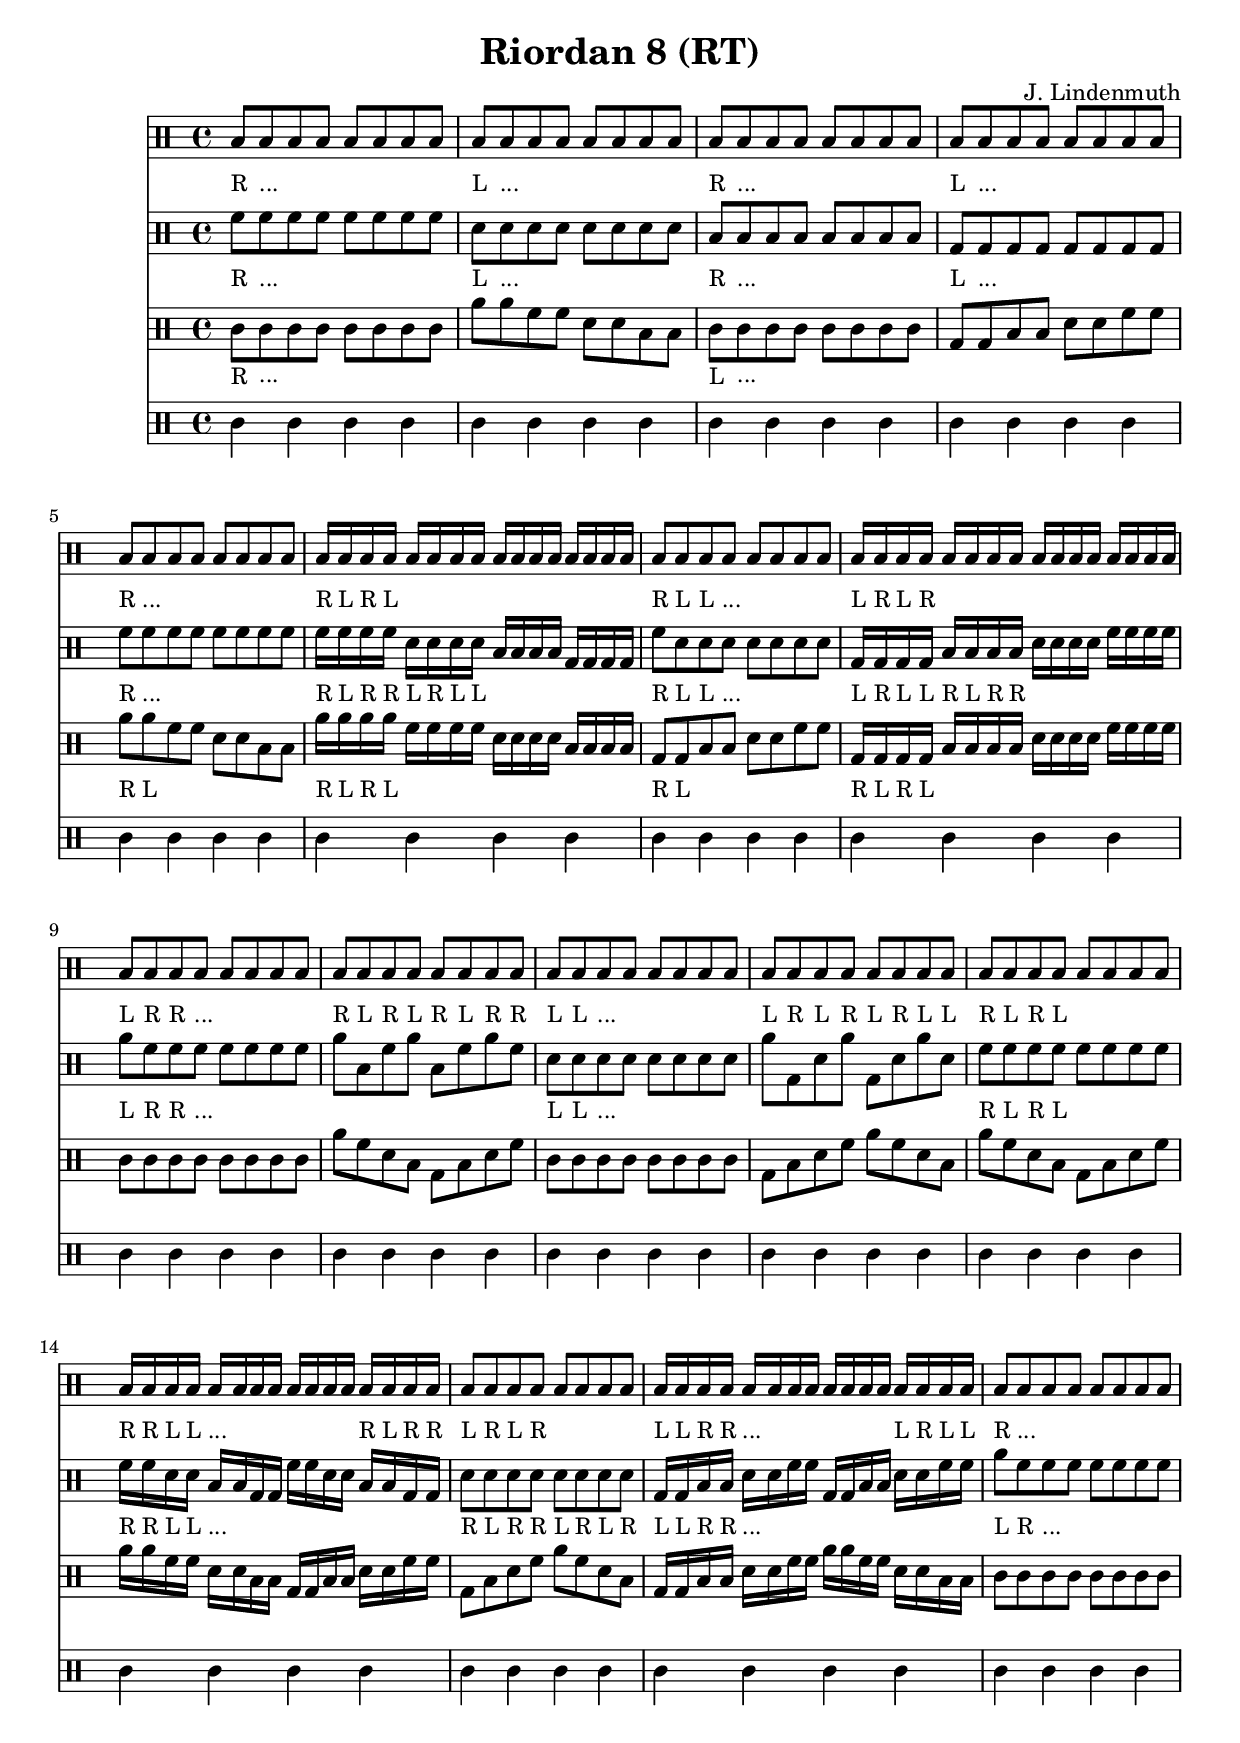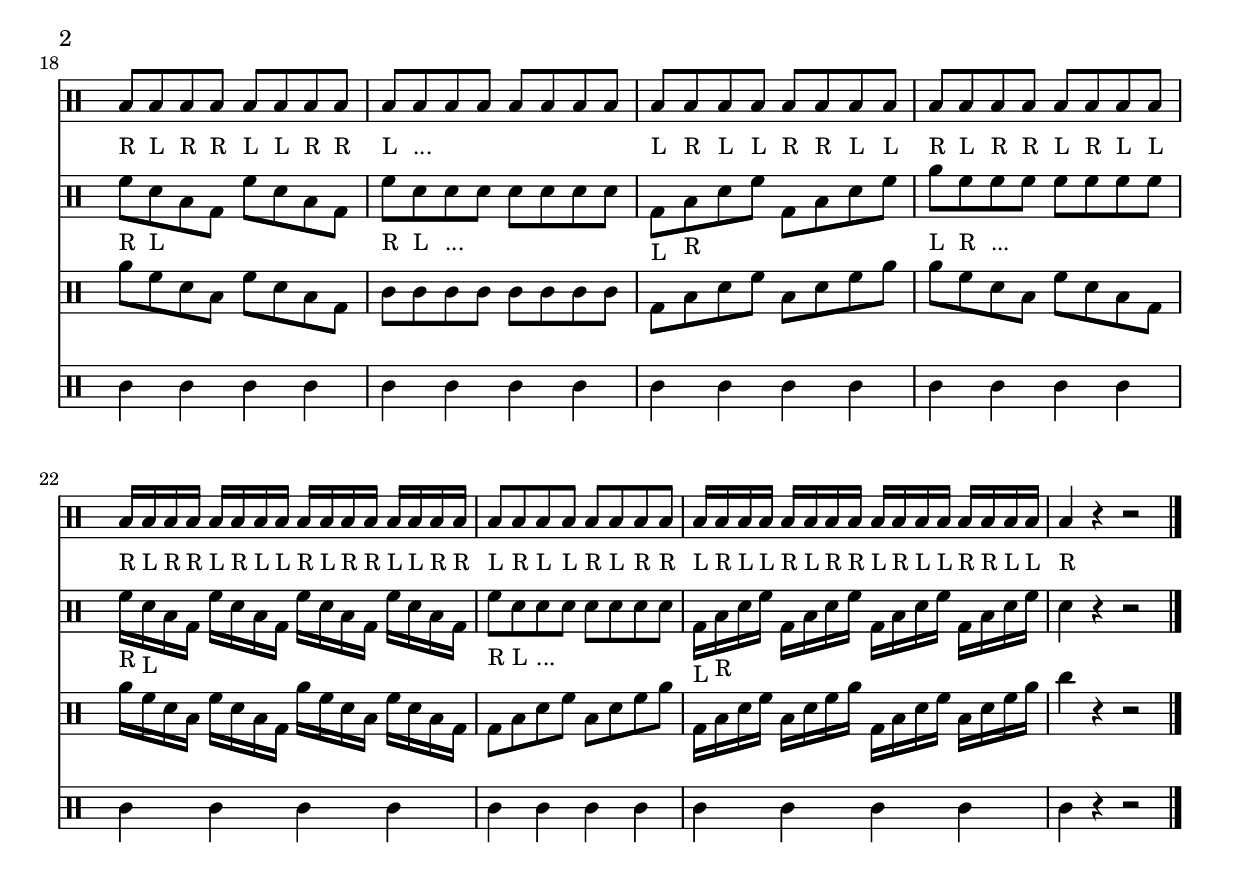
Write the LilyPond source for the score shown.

\header {
  title = "Riordan 8 (RT)"
  composer = "J. Lindenmuth"
}

\score {
  <<
    \new Staff {
      \clef "percussion" \time 4/4
      \textLengthOn
      b8_"R" b_"..." b b b b b b | b_"L" b_"..." b b b b b b | b_"R" b_"..." b b b b b b | b_"L" b_"..." b b b b b b | 
      b_"R" b_"..." b b b b b b | b16_"R" b_"L" b_"R" b_"L" b b b b b b b b b b b b | b8_"R" b_"L" b_"L" b_"..." b b b b | b16_"L" b_"R" b_"L" b_"R" b b b b b b b b b b b b | 
      b8_"L" b_"R" b_"R" b_"..." b b b b | b_"R" b_"L" b_"R" b_"L" b_"R" b_"L" b_"R" b_"R" | b_"L" b_"L" b_"..." b b b b b | b_"L" b_"R" b_"L" b_"R" b_"L" b_"R" b_"L" b_"L" | 
      b8_"R" b_"L" b_"R" b_"L" b b b b | b16_"R" b_"R" b_"L" b_"L" b_"..." b b b b b b b b_"R" b_"L" b_"R" b_"R" | b8_"L" b_"R" b_"L" b_"R" b b b b | b16_"L" b_"L" b_"R" b_"R" b_"..." b b b b b b b b_"L" b_"R" b_"L" b_"L" | 
      b8_"R" b_"..." b b b b b b | b_"R" b_"L" b_"R" b_"R" b_"L" b_"L" b_"R" b_"R" | b_"L" b_"..." b b b b b b | b_"L" b_"R" b_"L" b_"L" b_"R" b_"R" b_"L" b_"L" | 
      b8_"R" b_"L" b_"R" b_"R" b_"L" b_"R" b_"L" b_"L" | b16_"R" b_"L" b_"R" b_"R" b_"L" b_"R" b_"L" b_"L" b_"R" b_"L" b_"R" b_"R" b_"L" b_"L" b_"R" b_"R" | b8_"L" b_"R" b_"L" b_"L" b_"R" b_"L" b_"R" b_"R" | b16_"L" b_"R" b_"L" b_"L" b_"R" b_"L" b_"R" b_"R" b_"L" b_"R" b_"L" b_"L" b_"R" b_"R" b_"L" b_"L" | b4_"R" r4 r2 
      \bar "|." 
    }

    \new Staff {
      \clef "percussion" \time 4/4
      \relative c' {
        \textLengthOn
        f8_"R" f_"..." f f f f f f | d_"L" d_"..." d d d d d d | b_"R" b_"..." b b b b b b | g_"L" g_"..." g g g g g g | 
        f'_"R" f_"..." f f f f f f | f16_"R" f_"L" f_"R" f_"R" d_"L" d_"R" d_"L" d_"L" b b b b g g g g | f'8_"R" d_"L" d_"L" d_"..." d d d d | g,16_"L" g_"R" g_"L" g_"L" b_"R" b_"L" b_"R" b_"R" d d d d f f f f | 
        a8_"L" f_"R" f_"R" f_"..." f f f f | a b, f' a b, f' a f | d_"L" d_"L" d_"..." d d d d d | a' g, d' a' g, d' a' d, | 
        f8_"R" f_"L" f_"R" f_"L" f f f f | f16_"R" f_"R" d_"L" d_"L" b_"..." b g g f' f d d b b g g | d'8_"R" d_"L" d_"R" d_"R" d_"L" d_"R" d_"L" d_"R" | g,16_"L" g_"L" b_"R" b_"R" d_"..." d f f g, g b b d d f f | 
        a8_"L" f_"R" f_"..." f f f f f | f_"R" d_"L" b g f' d b g | f'_"R" d_"L" d_"..." d d d d d | g,_"L" b_"R" d f g, b d f | 
        a_"L" f_"R" f_"..." f f f f f | f16_"R" d_"L" b g f' d b g f' d b g f' d b g | f'8_"R" d_"L" d_"..." d d d d d | g,16_"L" b_"R" d f g, b d f g, b d f g, b d f | d4 r4 r2 
        \bar "|."  
      }
    }

    \new Staff {
      \clef "percussion" \time 4/4
      \relative c' {
        \textLengthOn
        c8_"R" c_"..." c c c c c c | a' a f f d d b b | c_"L" c_"..." c c c c c c | g g b b d d f f | 
        a_"R" a_"L" f f d d b b | a'16_"R" a_"L" a_"R" a_"L" f f f f d d d d b b b b | g8_"R" g_"L" b b d d f f | g,16_"R" g_"L" g_"R" g_"L" b b b b d d d d f f f f | 
        c8 c c c c c c c | a' f d b g b d f | c c c c c c c c | g b d f a f d b | 
        a' f d b g b d f | a16 a f f d d b b g g b b d d f f | g,8 b d f a f d b | g16 g b b d d f f a a f f d d b b | 
        c8 c c c c c c c | a' f d b f' d b g | c c c c c c c c | g b d f b, d f a | 
        a f d b f' d b g | a'16 f d b f' d b g a'16 f d b f' d b g | g8 b d f b, d f a | g,16 b d f b, d f a g,16 b d f b, d f a | c4 r r2
        \bar "|." 
      }
    }

    \new Staff {
      \clef "percussion" \time 4/4
      \relative c' {
        \textLengthOn
        c4 c c c | c c c c | c c c c | c c c c | 
        c c c c | c c c c | c c c c | c c c c |
        c c c c | c c c c | c c c c | c c c c |
        c c c c | c c c c | c c c c | c c c c |
        c c c c | c c c c | c c c c | c c c c |
        c c c c | c c c c | c c c c | c c c c | c4 r4 r2 
        \bar "|." 
      }
    }
  >>

  \layout {
  \context {
    \Voice
    \override TextScript.staff-padding = #3.1
  }
}
}